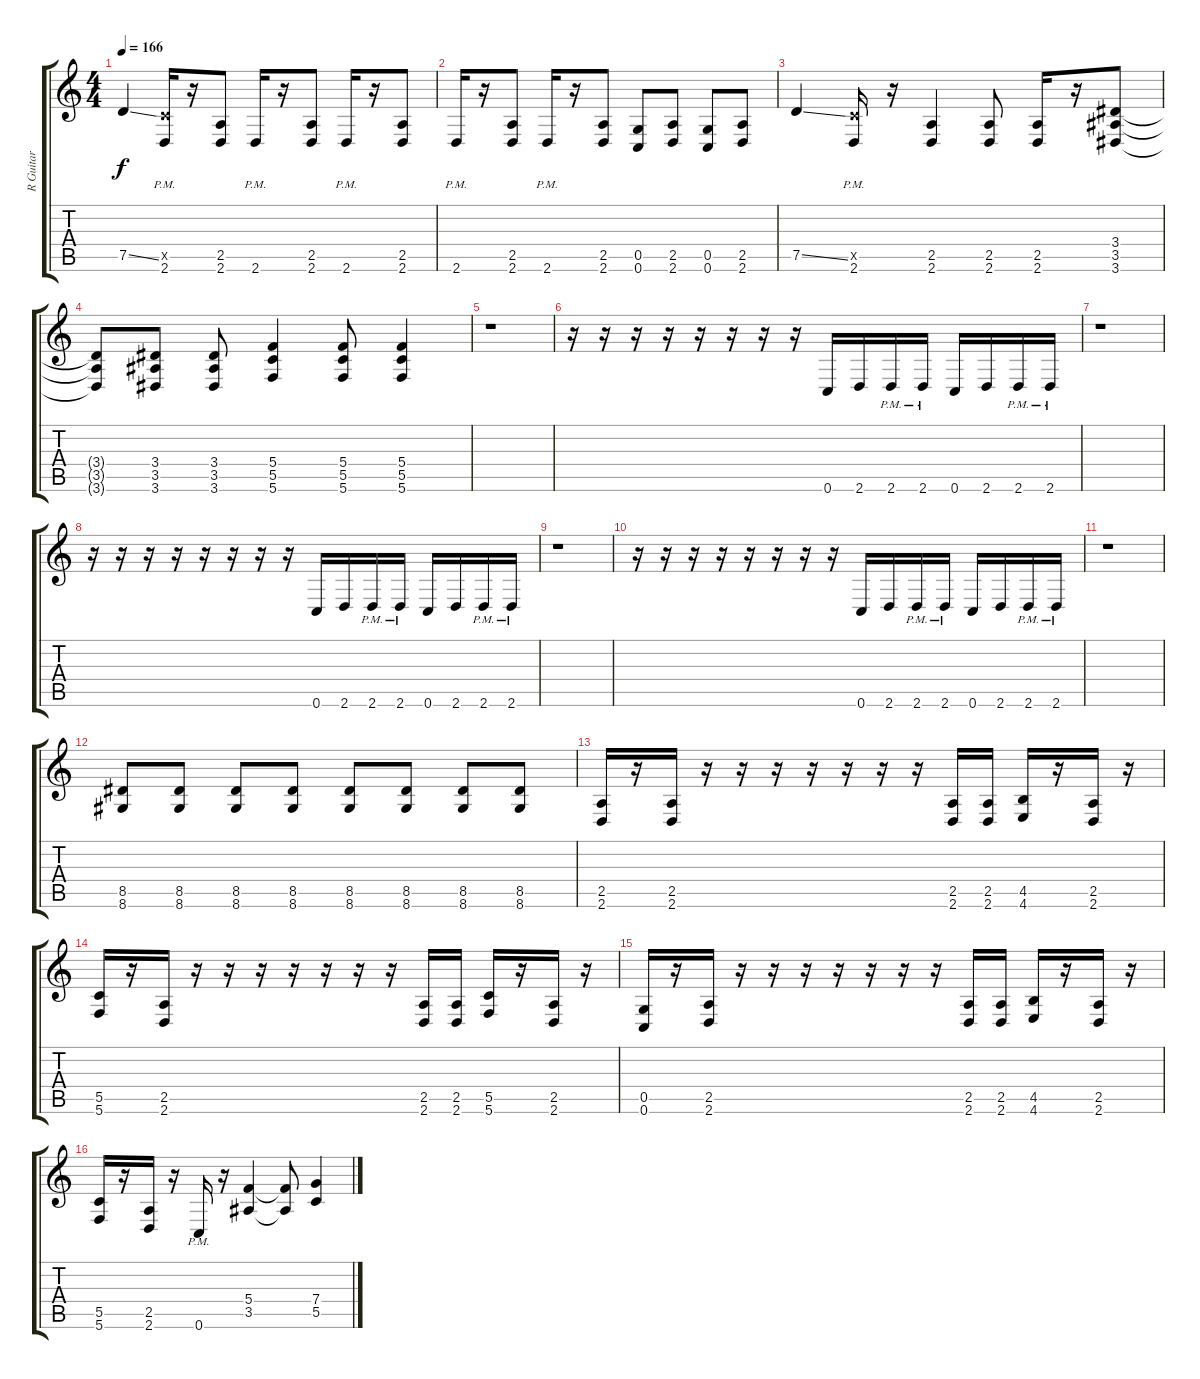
\track ("R Guitar" "R Guitar") {instrument overdrivenguitar}
\staff {score tabs}
\tuning (D4 A3 F3 C3 G2 C2) {hide}
\ts (4 4)
\tempo 166
\clef g2
\ks c
7.5{ss}.4{dy f} (5.5{x} 2.6{pm}).16 r.16 (2.5 2.6).8 2.6{pm}.16 r.16 (2.5 2.6).8 2.6{pm}.16 r.16 (2.5 2.6).8 |
2.6{pm}.16 r.16 (2.5 2.6).8 2.6{pm}.16 r.16 (2.5 2.6).8 (0.5 0.6).8 (2.5 2.6).8 (0.5 0.6).8 (2.5 2.6).8 |
7.5{ss}.4 (5.5{x} 2.6{pm}).16 r.16 (2.5 2.6).4 (2.5 2.6).8 (2.5 2.6).16 r.16 (3.4 3.5 3.6).8 |
(3.4{t} 3.5{t} 3.6{t}).8 (3.4 3.5 3.6).8 (3.4 3.5 3.6).8 (5.4 5.5 5.6).4 (5.4 5.5 5.6).8 (5.4 5.5 5.6).4 |
r.1 |
r.16 r.16 r.16 r.16 r.16 r.16 r.16 r.16 0.6.16 2.6.16 2.6{pm}.16 2.6{pm}.16 0.6.16 2.6.16 2.6{pm}.16 2.6{pm}.16 |
r.1 |
r.16 r.16 r.16 r.16 r.16 r.16 r.16 r.16 0.6.16 2.6.16 2.6{pm}.16 2.6{pm}.16 0.6.16 2.6.16 2.6{pm}.16 2.6{pm}.16 |
r.1 |
r.16 r.16 r.16 r.16 r.16 r.16 r.16 r.16 0.6.16 2.6.16 2.6{pm}.16 2.6{pm}.16 0.6.16 2.6.16 2.6{pm}.16 2.6{pm}.16 |
r.1 |
(8.5 8.6).8 (8.5 8.6).8 (8.5 8.6).8 (8.5 8.6).8 (8.5 8.6).8 (8.5 8.6).8 (8.5 8.6).8 (8.5 8.6).8 |
(2.5 2.6).16 r.16 (2.5 2.6).16 r.16 r.16 r.16 r.16 r.16 r.16 r.16 (2.5 2.6).16 (2.5 2.6).16 (4.5 4.6).16 r.16 (2.5 2.6).16 r.16 |
(5.5 5.6).16 r.16 (2.5 2.6).16 r.16 r.16 r.16 r.16 r.16 r.16 r.16 (2.5 2.6).16 (2.5 2.6).16 (5.5 5.6).16 r.16 (2.5 2.6).16 r.16 |
(0.5 0.6).16 r.16 (2.5 2.6).16 r.16 r.16 r.16 r.16 r.16 r.16 r.16 (2.5 2.6).16 (2.5 2.6).16 (4.5 4.6).16 r.16 (2.5 2.6).16 r.16 |
(5.5 5.6).16 r.16 (2.5 2.6).16 r.16 0.6{pm}.16 r.16 (5.4 3.5).4 (5.4{t} 3.5{t}).8 (7.4 5.5).4
